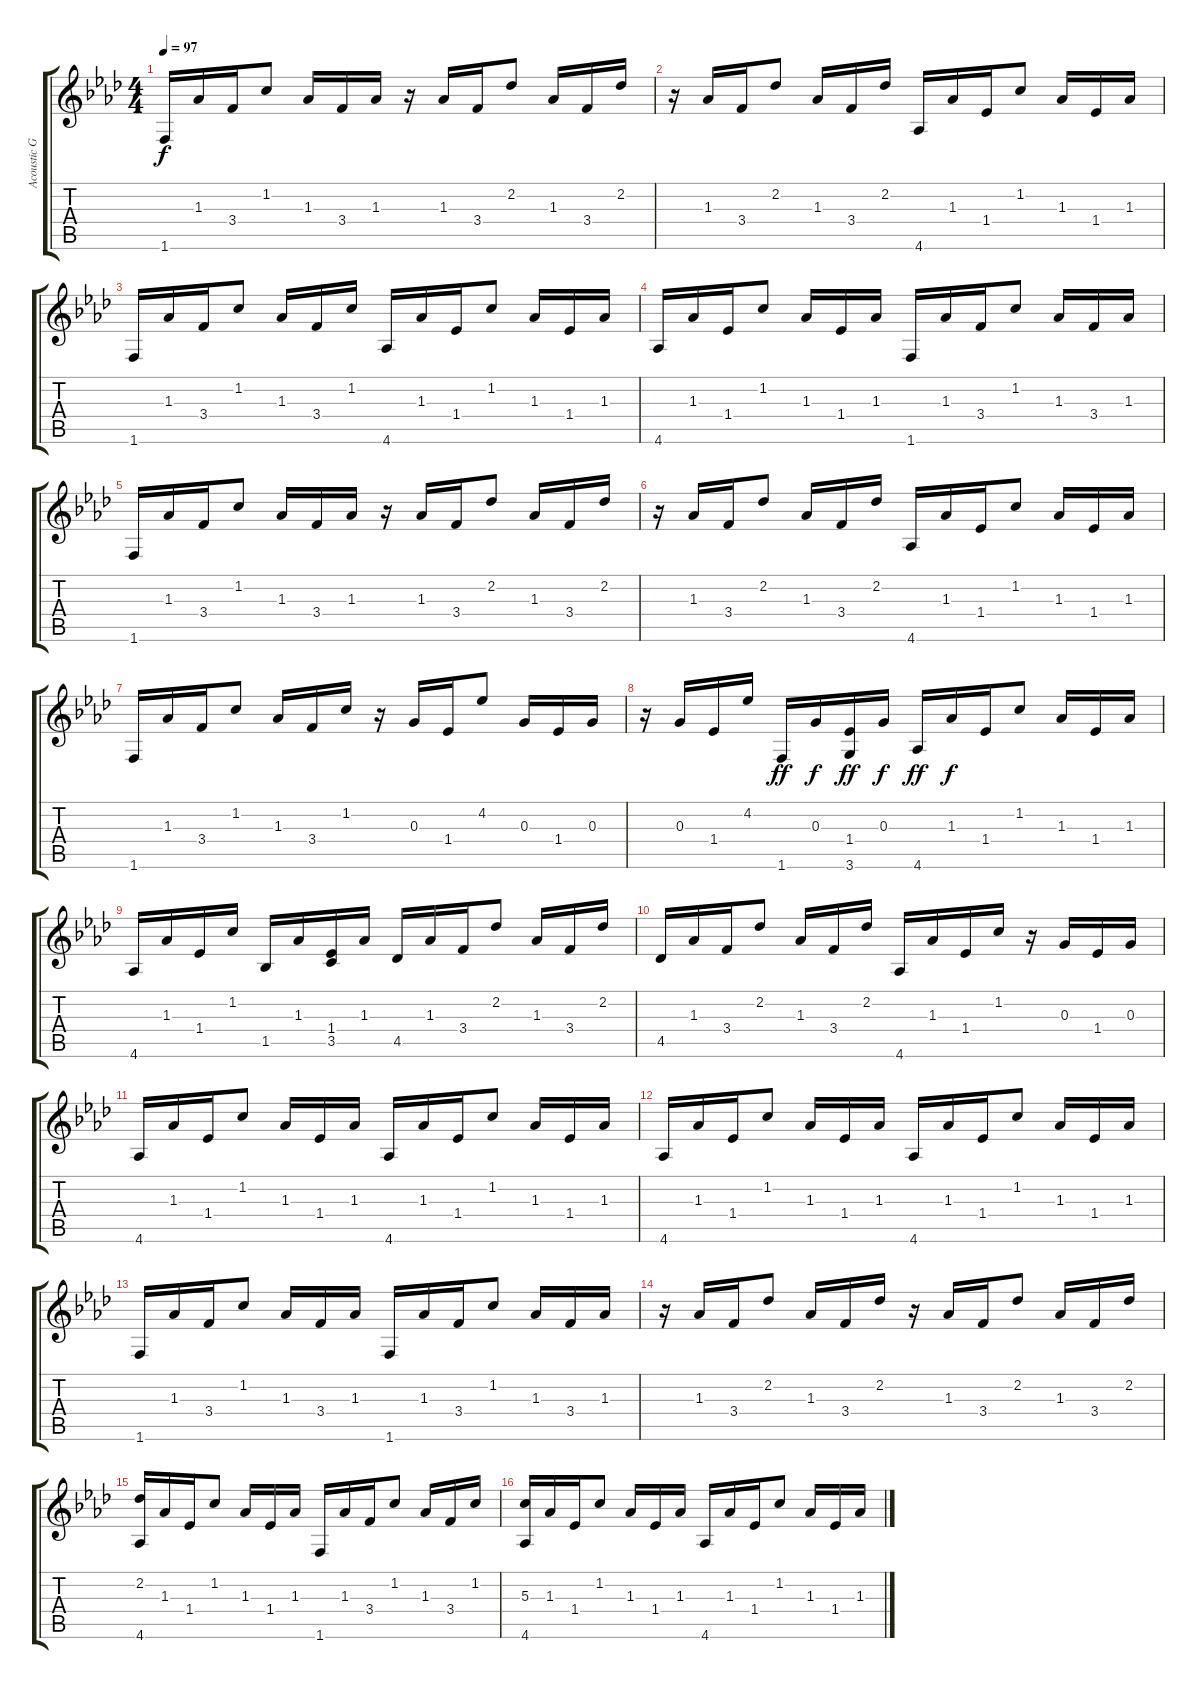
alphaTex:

\track ("Acoustic Guitar" "Acoustic G") {instrument acousticguitarnylon}
\staff {score tabs}
\tuning (E4 B3 G3 D3 A2 E2) {hide}
\ts (4 4)
\tempo 97
\clef g2
\ks ab
1.6.16{dy f} 1.3.16 3.4.16 1.2.8 1.3.16 3.4.16 1.3.16 r.16 1.3.16 3.4.16 2.2.8 1.3.16 3.4.16 2.2.16 |
r.16 1.3.16 3.4.16 2.2.8 1.3.16 3.4.16 2.2.16 4.6.16 1.3.16 1.4.16 1.2.8 1.3.16 1.4.16 1.3.16 |
1.6.16 1.3.16 3.4.16 1.2.8 1.3.16 3.4.16 1.2.16 4.6.16 1.3.16 1.4.16 1.2.8 1.3.16 1.4.16 1.3.16 |
4.6.16 1.3.16 1.4.16 1.2.8 1.3.16 1.4.16 1.3.16 1.6.16 1.3.16 3.4.16 1.2.8 1.3.16 3.4.16 1.3.16 |
1.6.16 1.3.16 3.4.16 1.2.8 1.3.16 3.4.16 1.3.16 r.16 1.3.16 3.4.16 2.2.8 1.3.16 3.4.16 2.2.16 |
r.16 1.3.16 3.4.16 2.2.8 1.3.16 3.4.16 2.2.16 4.6.16 1.3.16 1.4.16 1.2.8 1.3.16 1.4.16 1.3.16 |
1.6.16 1.3.16 3.4.16 1.2.8 1.3.16 3.4.16 1.2.16 r.16 0.3.16 1.4.16 4.2.8 0.3.16 1.4.16 0.3.16 |
r.16 0.3.16 1.4.16 4.2.16 1.6.16{dy ff} 0.3.16{dy f} (1.4 3.6).16{dy ff} 0.3.16{dy f} 4.6.16{dy ff} 1.3.16{dy f} 1.4.16 1.2.8 1.3.16 1.4.16 1.3.16 |
4.6.16 1.3.16 1.4.16 1.2.16 1.5.16 1.3.16 (1.4 3.5).16 1.3.16 4.5.16 1.3.16 3.4.16 2.2.8 1.3.16 3.4.16 2.2.16 |
4.5.16 1.3.16 3.4.16 2.2.8 1.3.16 3.4.16 2.2.16 4.6.16 1.3.16 1.4.16 1.2.16 r.16 0.3.16 1.4.16 0.3.16 |
4.6.16 1.3.16 1.4.16 1.2.8 1.3.16 1.4.16 1.3.16 4.6.16 1.3.16 1.4.16 1.2.8 1.3.16 1.4.16 1.3.16 |
4.6.16 1.3.16 1.4.16 1.2.8 1.3.16 1.4.16 1.3.16 4.6.16 1.3.16 1.4.16 1.2.8 1.3.16 1.4.16 1.3.16 |
1.6.16 1.3.16 3.4.16 1.2.8 1.3.16 3.4.16 1.3.16 1.6.16 1.3.16 3.4.16 1.2.8 1.3.16 3.4.16 1.3.16 |
r.16 1.3.16 3.4.16 2.2.8 1.3.16 3.4.16 2.2.16 r.16 1.3.16 3.4.16 2.2.8 1.3.16 3.4.16 2.2.16 |
(2.2 4.6).16 1.3.16 1.4.16 1.2.8 1.3.16 1.4.16 1.3.16 1.6.16 1.3.16 3.4.16 1.2.8 1.3.16 3.4.16 1.2.16 |
(5.3 4.6).16 1.3.16 1.4.16 1.2.8 1.3.16 1.4.16 1.3.16 4.6.16 1.3.16 1.4.16 1.2.8 1.3.16 1.4.16 1.3.16
